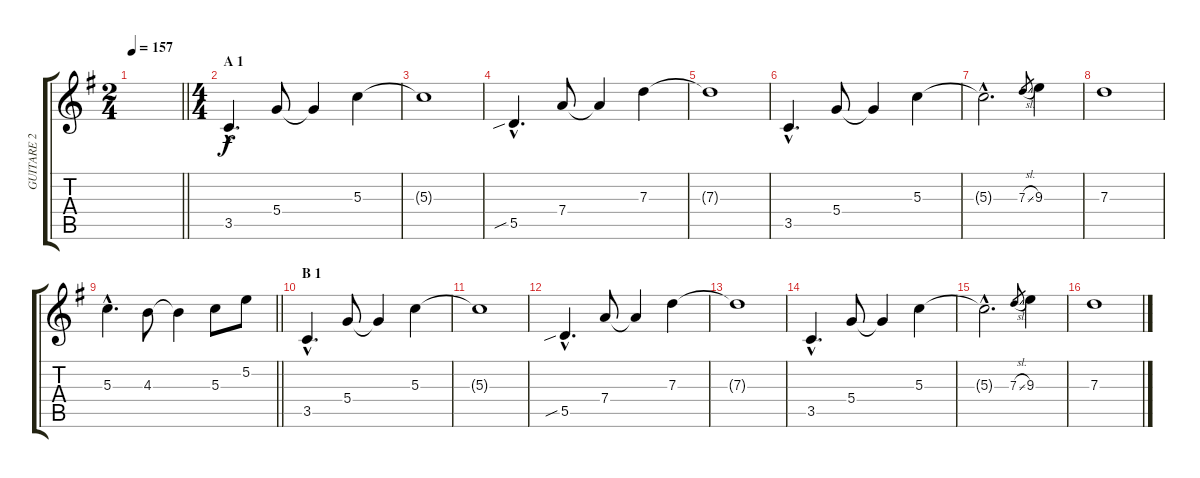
\track ("GUITARE 2" "GUITARE 2") {instrument electricguitarclean}
\staff {score tabs}
\tuning (E4 B3 G3 D3 A2 E2) {hide}
\ts (2 4)
\tempo 157
\clef g2
\barLineRight lightlight
\ks g
|
\ts (4 4)
\section ("" "A 1")
3.5{hac}.4{d volume 12 balance 3 instrument electricguitarclean} 5.4.8 5.4{t}.4 5.3.4 |
5.3{t}.1 |
5.5{sib hac}.4{d} 7.4.8 7.4{t}.4 7.3.4 |
7.3{t}.1 |
3.5{hac}.4{d} 5.4.8 5.4{t}.4 5.3.4 |
5.3{hac t}.2{d} 7.3{sl}.8{gr} 9.3.4 |
7.3.1 |
\barLineRight lightlight
5.3{hac}.4{d} 4.3.8 4.3{t}.4 5.3.8 5.2.8 |
\section ("" "B 1")
3.5{hac}.4{d volume 12 balance 3 instrument electricguitarclean} 5.4.8 5.4{t}.4 5.3.4 |
5.3{t}.1 |
5.5{sib hac}.4{d} 7.4.8 7.4{t}.4 7.3.4 |
7.3{t}.1 |
3.5{hac}.4{d} 5.4.8 5.4{t}.4 5.3.4 |
5.3{hac t}.2{d} 7.3{sl}.8{gr} 9.3.4 |
7.3.1
